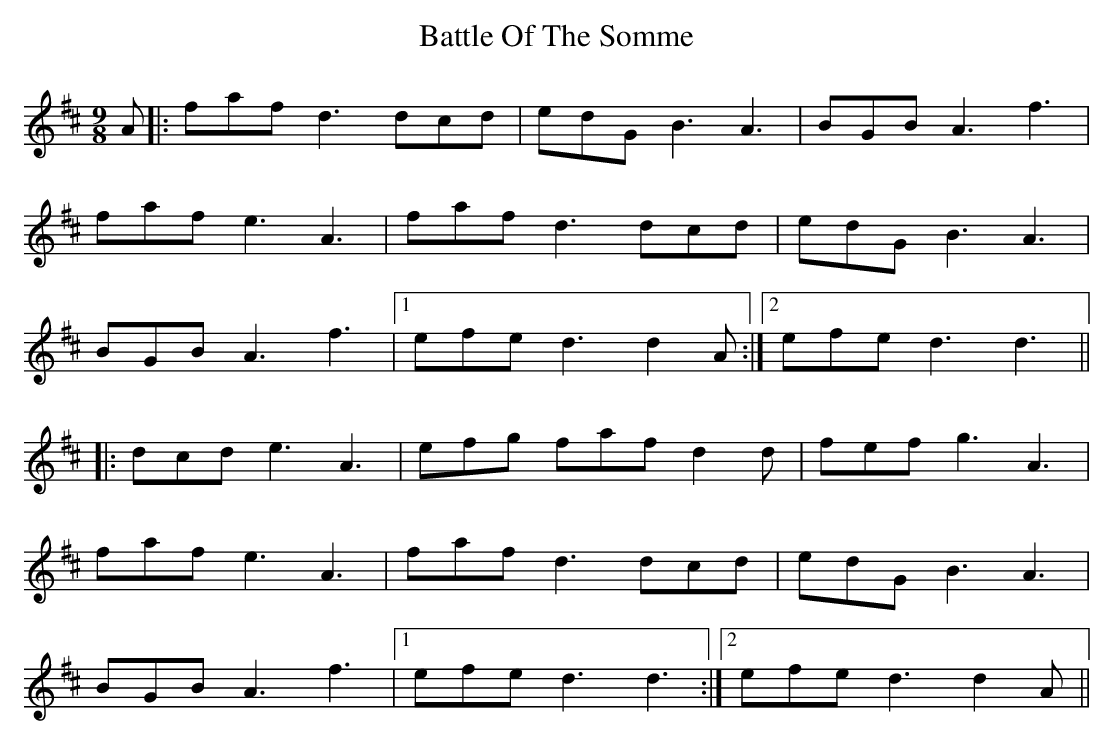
X:1
T:Battle Of The Somme
M:9/8
L:1/8
K:Dmaj
A|:faf d3 dcd|edG B3A3|BGB A3f3|
faf e3A3|faf d3 dcd|edG B3A3|
BGB A3f3|1efe d3 d2A:|2efe d3d3||
|:dcd e3A3|efg faf d2d|fef g3A3|
faf e3 A3|faf d3 dcd|edG B3A3|
BGB A3f3|1efe d3 d3:|2efe d3d2A||
